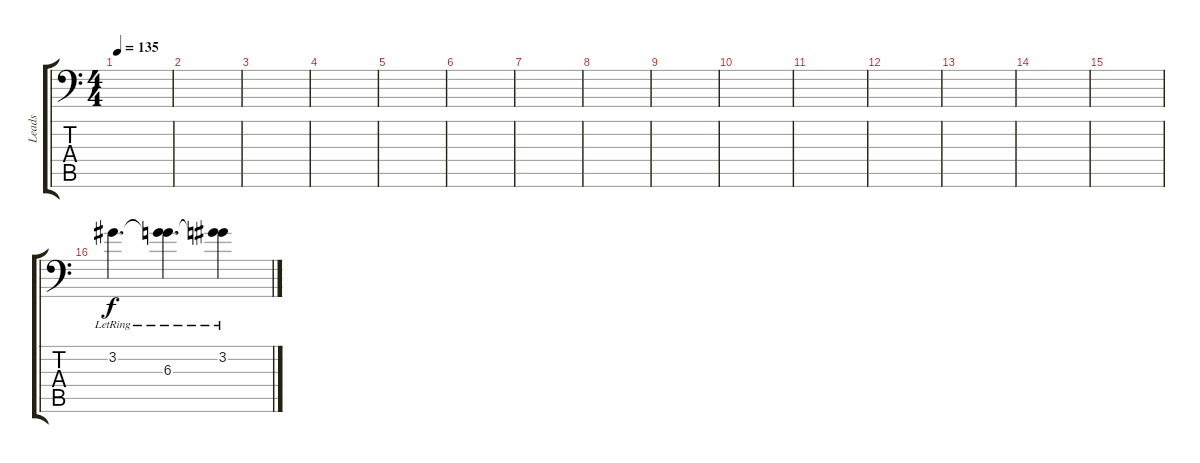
\track ("Leads" "Leads") {instrument distortionguitar}
\staff {score tabs}
\tuning (Bb3 F3 Db3 Ab2 Eb2 Ab1) {hide}
\ts (4 4)
\tempo 135
\clef f4
\ks c
|
|
|
|
|
|
|
|
|
|
|
|
|
|
|
3.2{lr}.4{d} (3.2{t} 6.3{lr}).4{d} (3.2{lr} 6.3{t}).4
